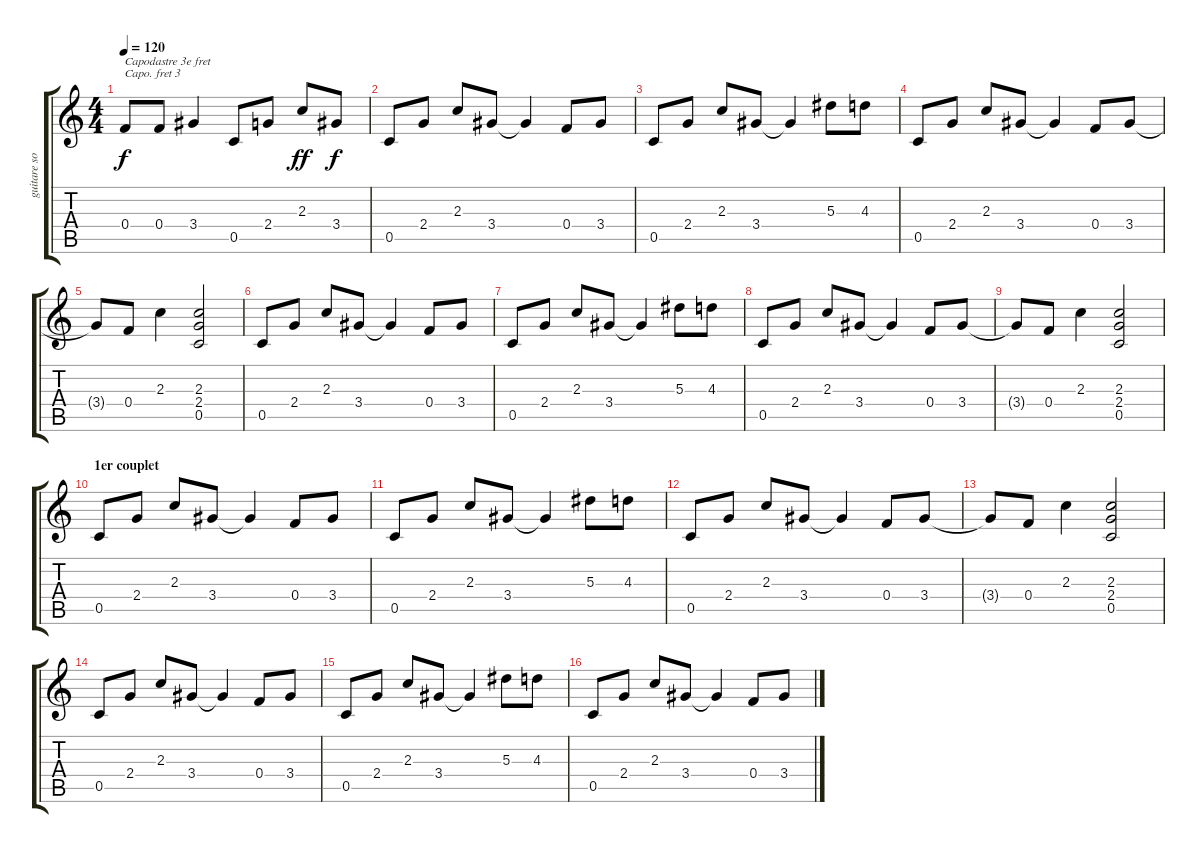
\track ("guitare solo" "guitare so") {instrument electricguitarmuted}
\staff {score tabs}
\capo 3
\tuning (E4 B3 G3 D3 A2 E2) {hide}
\ts (4 4)
\tempo 120
\clef g2
\ks c
0.4.8{txt "Capodastre 3e fret" dy f} 0.4.8 3.4.4 0.5.8 2.4.8 2.3.8{dy ff} 3.4.8{dy f} |
0.5.8 2.4.8 2.3.8 3.4.8 3.4{t}.4 0.4.8 3.4.8 |
0.5.8 2.4.8 2.3.8 3.4.8 3.4{t}.4 5.3.8 4.3.8 |
0.5.8 2.4.8 2.3.8 3.4.8 3.4{t}.4 0.4.8 3.4.8 |
3.4{t}.8 0.4.8 2.3.4 (2.3 2.4 0.5).2 |
0.5.8 2.4.8 2.3.8 3.4.8 3.4{t}.4 0.4.8 3.4.8 |
0.5.8 2.4.8 2.3.8 3.4.8 3.4{t}.4 5.3.8 4.3.8 |
0.5.8 2.4.8 2.3.8 3.4.8 3.4{t}.4 0.4.8 3.4.8 |
3.4{t}.8 0.4.8 2.3.4 (2.3 2.4 0.5).2 |
\section ("" "1er couplet")
0.5.8 2.4.8 2.3.8 3.4.8 3.4{t}.4 0.4.8 3.4.8 |
0.5.8 2.4.8 2.3.8 3.4.8 3.4{t}.4 5.3.8 4.3.8 |
0.5.8 2.4.8 2.3.8 3.4.8 3.4{t}.4 0.4.8 3.4.8 |
3.4{t}.8 0.4.8 2.3.4 (2.3 2.4 0.5).2 |
0.5.8 2.4.8 2.3.8 3.4.8 3.4{t}.4 0.4.8 3.4.8 |
0.5.8 2.4.8 2.3.8 3.4.8 3.4{t}.4 5.3.8 4.3.8 |
0.5.8 2.4.8 2.3.8 3.4.8 3.4{t}.4 0.4.8 3.4.8
